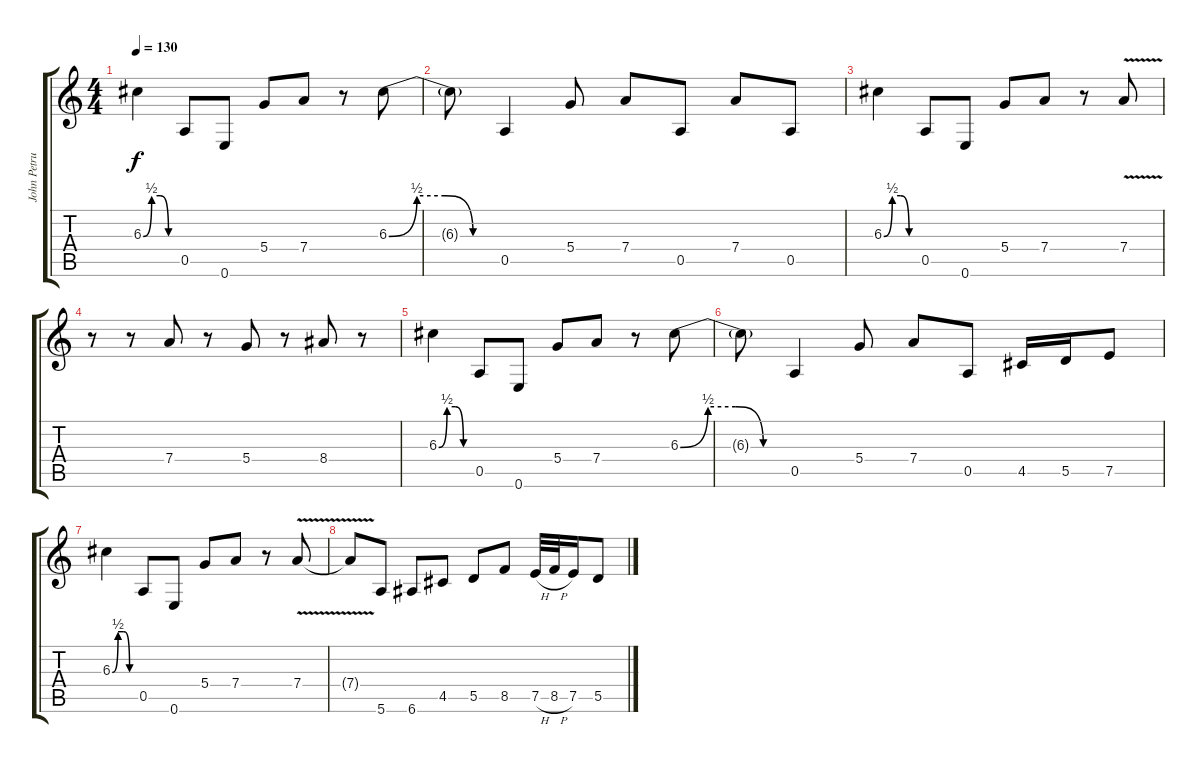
\track ("John Petrucci" "John Petru") {instrument distortionguitar}
\staff {score tabs}
\tuning (E4 B3 G3 D3 A2 E2) {hide}
\ts (4 4)
\tempo 130
\clef g2
\ks c
6.3{be (custom 0 0 15 2 30 2 45 0 60 0)}.4{dy f} 0.5.8 0.6.8 5.4.8 7.4.8 r.8 6.3{be (custom 0 0 15 2 30 2 45 0 60 0)}.8 |
6.3{t}.8 0.5.4 5.4.8 7.4.8 0.5.8 7.4.8 0.5.8 |
6.3{be (custom 0 0 15 2 30 2 45 0 60 0)}.4 0.5.8 0.6.8 5.4.8 7.4.8 r.8 7.4{v}.8 |
r.8 r.8 7.4.8 r.8 5.4.8 r.8 8.4.8 r.8 |
6.3{be (custom 0 0 15 2 30 2 45 0 60 0)}.4 0.5.8 0.6.8 5.4.8 7.4.8 r.8 6.3{be (custom 0 0 15 2 30 2 45 0 60 0)}.8 |
6.3{t}.8 0.5.4 5.4.8 7.4.8 0.5.8 4.5.16 5.5.16 7.5.8 |
6.3{be (custom 0 0 15 2 30 2 45 0 60 0)}.4 0.5.8 0.6.8 5.4.8 7.4.8 r.8 7.4{v}.8 |
7.4{t}.8 5.6.8 6.6.8 4.5.8 5.5.8 8.5.8 7.5{h}.32 8.5{h}.32 7.5.16 5.5.8
